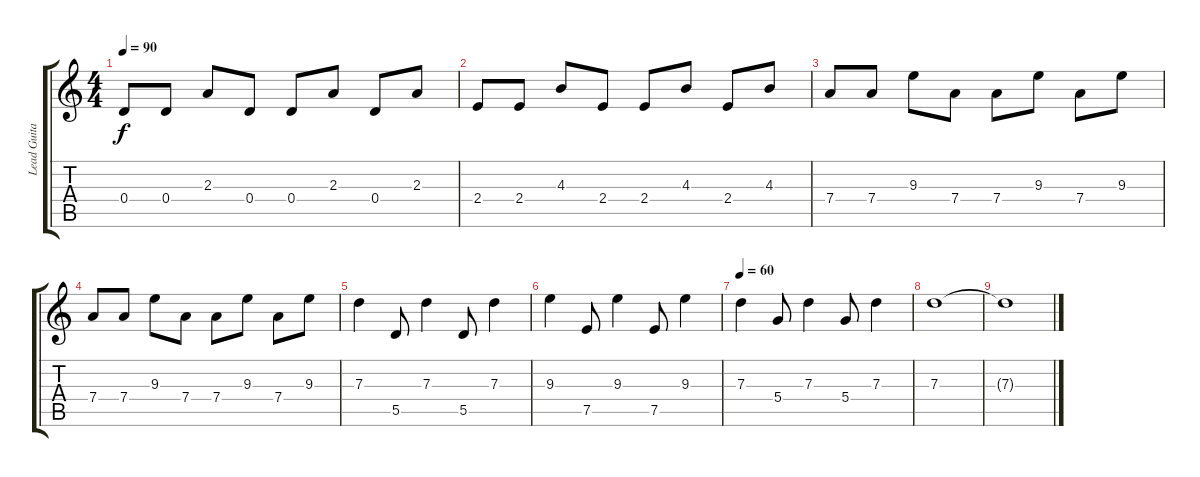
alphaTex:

\track ("Lead Guitar" "Lead Guita") {instrument electricguitarjazz}
\staff {score tabs}
\tuning (E4 B3 G3 D3 A2 E2) {hide}
\ts (4 4)
\tempo 90
\clef g2
\ks c
0.4.8{dy f} 0.4.8 2.3.8 0.4.8 0.4.8 2.3.8 0.4.8 2.3.8 |
2.4.8 2.4.8 4.3.8 2.4.8 2.4.8 4.3.8 2.4.8 4.3.8 |
7.4.8 7.4.8 9.3.8 7.4.8 7.4.8 9.3.8 7.4.8 9.3.8 |
7.4.8 7.4.8 9.3.8 7.4.8 7.4.8 9.3.8 7.4.8 9.3.8 |
7.3.4 5.5.8 7.3.4 5.5.8 7.3.4 |
9.3.4 7.5.8 9.3.4 7.5.8 9.3.4 |
\tempo 60
7.3.4 5.4.8 7.3.4 5.4.8 7.3.4 |
7.3.1 |
7.3{t}.1
